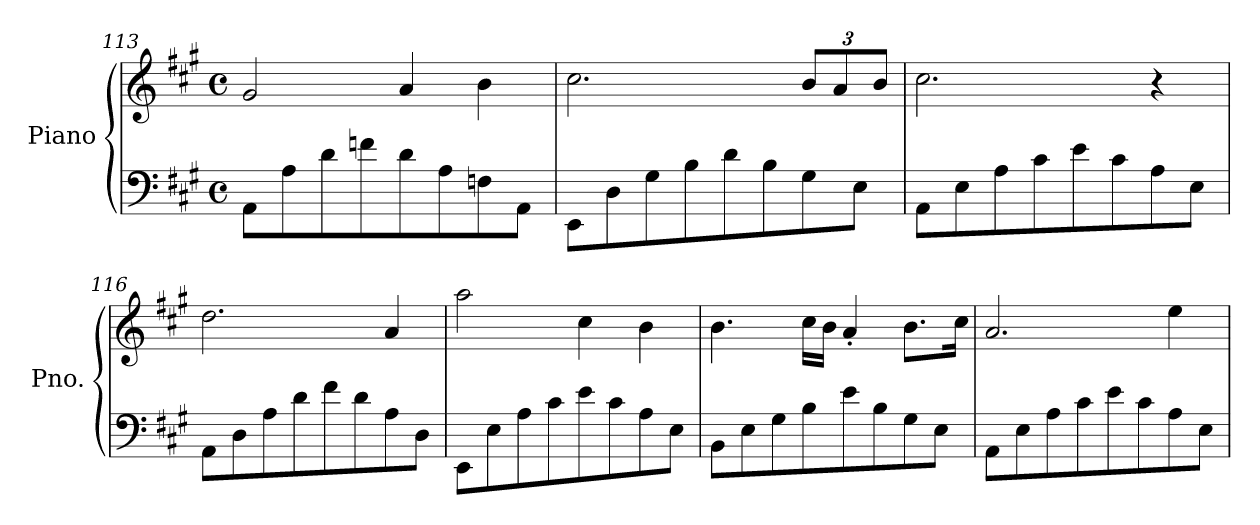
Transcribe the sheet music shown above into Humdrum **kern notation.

**kern	**kern
*part1	*part1
*staff2	*staff1
*I"Piano	*
*I'Pno.	*
!!LO:LB:g=z
*clefF4	*clefG2
*k[f#c#g#]	*k[f#c#g#]
*M4/4	*M4/4
*met(c)	*met(c)
=113	=113
8AA\L	2g#/
8A\	.
8d\	.
8fn\	.
8d\	4a/
8A\	.
8Fn\	4b\
8AA\J	.
=114	=114
8EE\L	2.cc#\
8D\	.
8G#\	.
8B\	.
8d\	.
8B\	.
*	*Xbrackettup
8G#\	12b/L
.	12a/
8E\J	.
.	12b/J
=115	=115
8AA\L	2.cc#\
8E\	.
8A\	.
8c#\	.
8e\	.
8c#\	.
8A\	4r
8E\J	.
=116	=116
8AA\L	2.dd\
8D\	.
8A\	.
8d\	.
8f#\	.
8d\	.
8A\	4a/
8D\J	.
!!LO:PB:g=z
=117	=117
8EE\L	2aa\
8E\	.
8A\	.
8c#\	.
8e\	4cc#\
8c#\	.
8A\	4b\
8E\J	.
=118	=118
8BB\L	4.b\
8E\	.
8G#\	.
8B\	16cc#\LL
.	16b\JJ
8e\	4a'/
8B\	.
8G#\	8.b\L
8E\J	.
.	16cc#\Jk
=119	=119
8AA\L	2.a/
8E\	.
8A\	.
8c#\	.
8e\	.
8c#\	.
8A\	4ee\
8E\J	.
=	=
*-	*-
